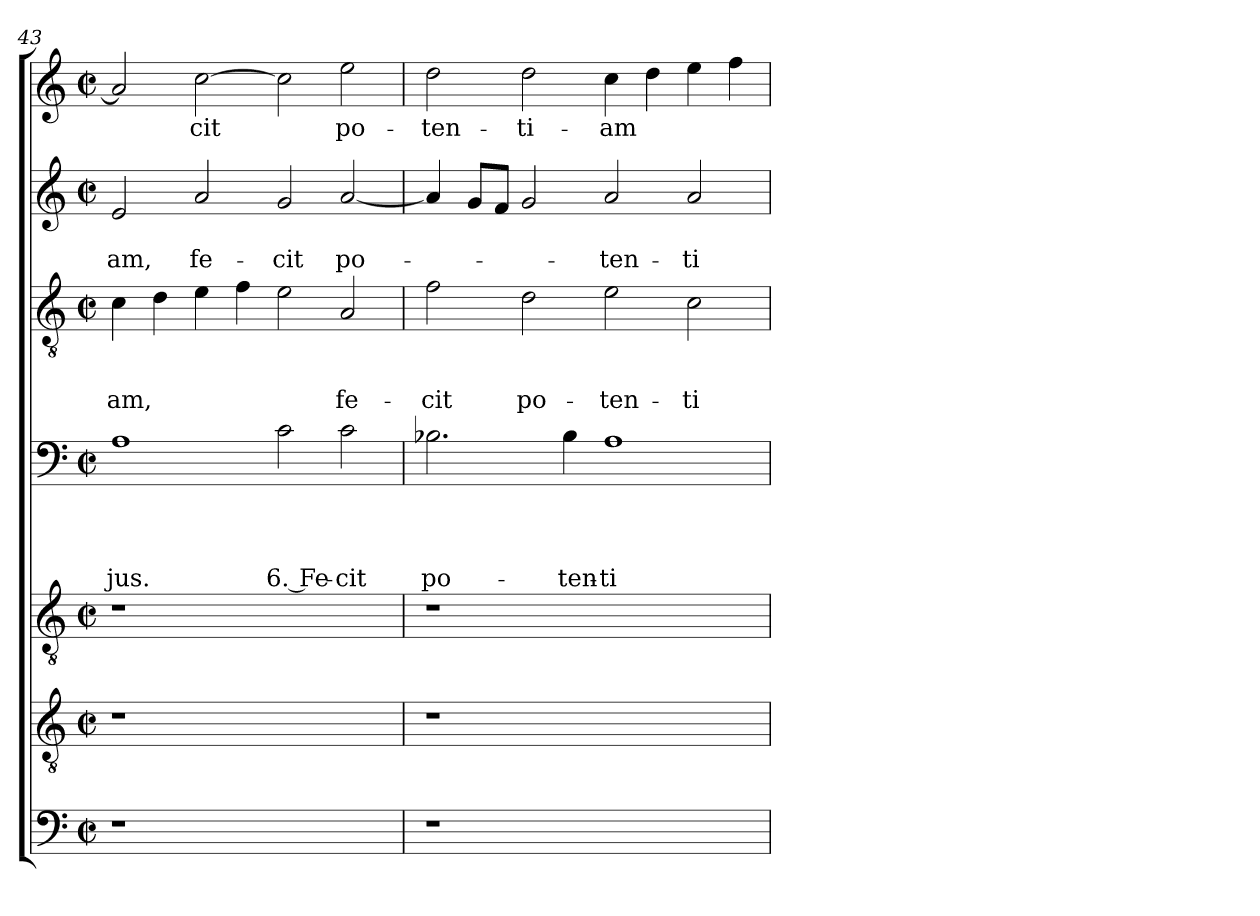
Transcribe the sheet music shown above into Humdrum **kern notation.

**kern	**kern	**kern	**kern	**text	**text	**text	**text	**kern	**text	**text	**text	**kern	**text	**text	**kern	**text
*part7	*part6	*part5	*part4	*part4	*part4	*part4	*part4	*part3	*part3	*part3	*part3	*part2	*part2	*part2	*part1	*part1
*staff7	*staff6	*staff5	*staff4	*staff4	*staff4	*staff4	*staff4	*staff3	*staff3	*staff3	*staff3	*staff2	*staff2	*staff2	*staff1	*staff1
*clefF4	*clefGv2	*clefGv2	*clefF4	*	*	*	*	*clefGv2	*	*	*	*clefG2	*	*	*clefG2	*
*k[]	*k[]	*k[]	*k[]	*	*	*	*	*k[]	*	*	*	*k[]	*	*	*k[]	*
*C:	*C:	*C:	*C:	*	*	*	*	*C:	*	*	*	*C:	*	*	*C:	*
*M2/2	*M2/2	*M2/2	*M2/2	*	*	*	*	*M2/2	*	*	*	*M2/2	*	*	*M2/2	*
*met(c|)	*met(c|)	*met(c|)	*met(c|)	*	*	*	*	*met(c|)	*	*	*	*met(c|)	*	*	*met(c|)	*
=43	=43	=43	=43	=43	=43	=43	=43	=43	=43	=43	=43	=43	=43	=43	=43	=43
!	!	!	!	!	!	!	!LO:LY:b:rj	!	!	!	!LO:LY:b	!	!	!LO:LY:b	!	!
1r	1r	1r	1A	.	.	.	-jus.	4c\	.	.	-am,	2e/	.	-am,	2a/]	.
.	.	.	.	.	.	.	.	4d\	.	.	.	.	.	.	.	.
!	!	!	!	!	!	!	!	!	!	!	!	!	!	!LO:LY:b	!	!LO:LY:b
.	.	.	.	.	.	.	.	4e\	.	.	.	2a/	.	fe-	[>2cc\	-cit
.	.	.	.	.	.	.	.	4f\	.	.	.	.	.	.	.	.
!	!	!	!	!	!	!	!LO:LY:b	!	!	!	!	!	!	!LO:LY:b	!	!
1ryy	1ryy	1ryy	2c\	.	.	.	6. Fe-	2e\	.	.	.	2g/	.	-cit	2cc\]	.
!	!	!	!	!	!	!	!LO:LY:b	!	!	!	!LO:LY:b	!	!	!LO:LY:b	!	!LO:LY:b
.	.	.	2c\	.	.	.	-cit	2A/	.	.	fe-	[<2a/	.	po-	2ee\	po-
=44	=44	=44	=44	=44	=44	=44	=44	=44	=44	=44	=44	=44	=44	=44	=44	=44
!	!	!	!	!	!	!	!LO:LY:b	!	!	!	!LO:LY:b	!	!	!	!	!LO:LY:b
1r	1r	1r	2.B-X\	.	.	.	po-	2f\	.	.	-cit	4a/]	.	.	2dd\	-ten-
.	.	.	.	.	.	.	.	.	.	.	.	8g/L	.	.	.	.
.	.	.	.	.	.	.	.	.	.	.	.	8f/J	.	.	.	.
!	!	!	!	!	!	!	!	!	!	!	!LO:LY:b	!	!	!	!	!LO:LY:b
.	.	.	.	.	.	.	.	2d\	.	.	po-	2g/	.	.	2dd\	-ti-
!	!	!	!	!	!	!	!LO:LY:b	!	!	!	!	!	!	!	!	!
.	.	.	4B-\	.	.	.	-ten-	.	.	.	.	.	.	.	.	.
!	!	!	!	!	!	!	!LO:LY:b	!	!	!	!LO:LY:b	!	!	!LO:LY:b	!	!LO:LY:b
1ryy	1ryy	1ryy	1A	.	.	.	-ti	2e\	.	.	-ten-	2a/	.	-ten-	4cc\	-am
.	.	.	.	.	.	.	.	.	.	.	.	.	.	.	4dd\	.
!	!	!	!	!	!	!	!	!	!	!	!LO:LY:b	!	!	!LO:LY:b	!	!
.	.	.	.	.	.	.	.	2c\	.	.	-ti-	2a/	.	-ti-	4ee\	.
.	.	.	.	.	.	.	.	.	.	.	.	.	.	.	4ff\	.
=	=	=	=	=	=	=	=	=	=	=	=	=	=	=	=	=
*-	*-	*-	*-	*-	*-	*-	*-	*-	*-	*-	*-	*-	*-	*-	*-	*-
